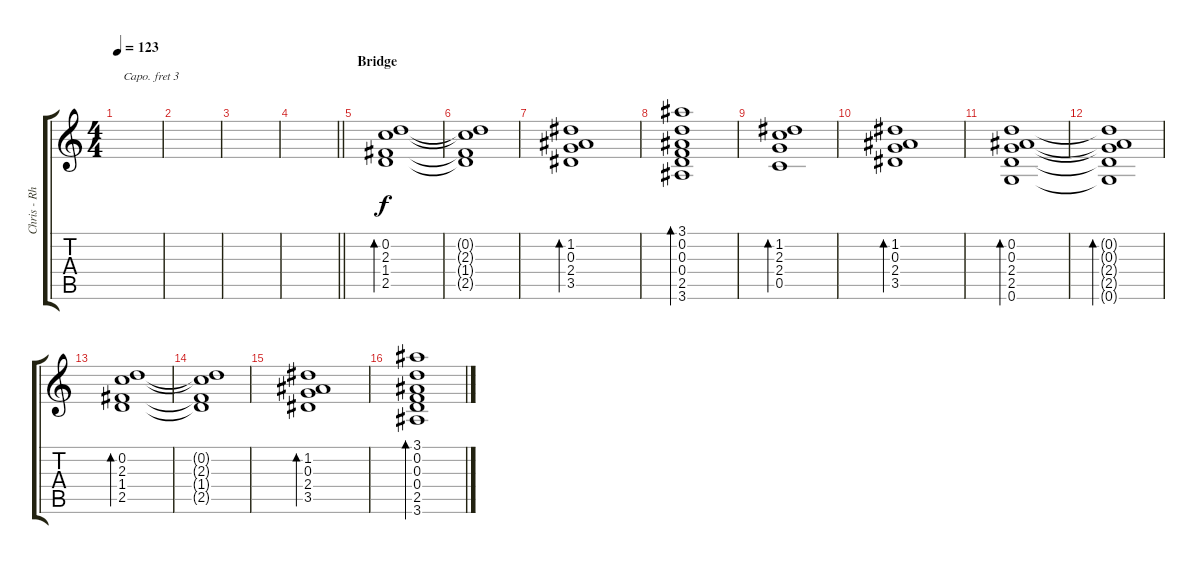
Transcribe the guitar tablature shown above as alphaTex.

\track ("Chris - Rhythm Guitar" "Chris - Rh") {instrument acousticguitarsteel}
\staff {score tabs}
\capo 3
\tuning (E4 B3 G3 D3 A2 E2) {hide}
\ts (4 4)
\tempo 123
\clef g2
\ks c
|
|
|
\barLineRight lightlight
|
\section ("" "Bridge")
(0.2 2.3 1.4 2.5).1{bd 480} |
(0.2{t} 2.3{t} 1.4{t} 2.5{t}).1 |
(1.2 0.3 2.4 3.5).1{bd 480} |
(3.1 0.2 0.3 0.4 2.5 3.6).1{bd 480} |
(1.2 2.3 2.4 0.5).1{bd 480} |
(1.2 0.3 2.4 3.5).1{bd 480} |
(0.2 0.3 2.4 2.5 0.6).1{bd 480} |
(0.2{t} 0.3{t} 2.4{t} 2.5{t} 0.6{t}).1{bd 480} |
(0.2 2.3 1.4 2.5).1{bd 480} |
(0.2{t} 2.3{t} 1.4{t} 2.5{t}).1 |
(1.2 0.3 2.4 3.5).1{bd 480} |
(3.1 0.2 0.3 0.4 2.5 3.6).1{bd 480}
